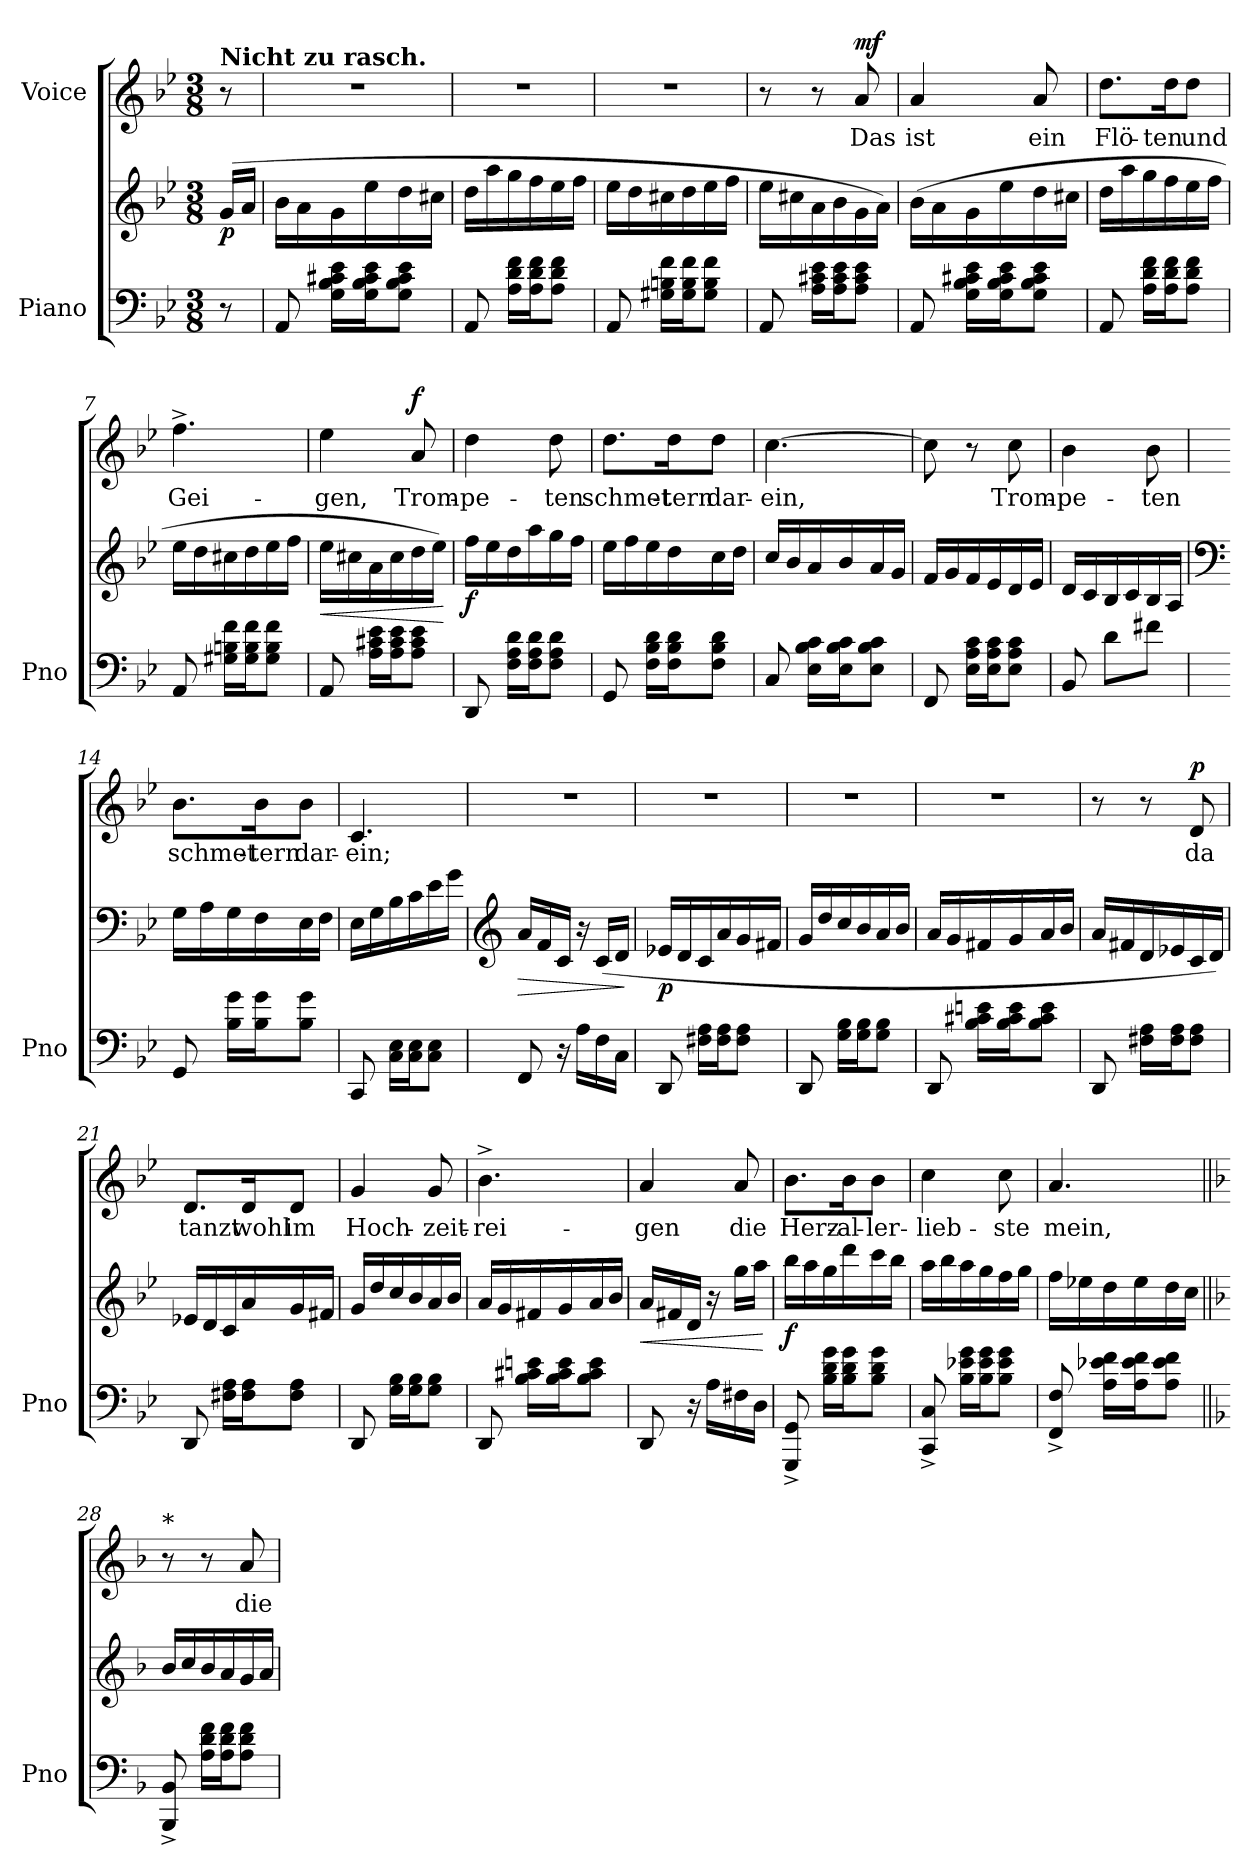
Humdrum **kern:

**kern	**kern	**dynam	**kern	**text	**dynam
*part2	*part2	*part2	*part1	*part1	*part1
*staff3	*staff2	*staff2/3	*staff1	*staff1	*staff1
*I"Piano	*	*	*I"Voice	*	*
*I'Pno	*	*	*	*	*
*clefF4	*clefG2	*	*clefG2	*	*
*k[b-e-]	*k[b-e-]	*	*k[b-e-]	*	*
*M3/8	*M3/8	*	*M3/8	*	*
=	=	=	=	=	=
!	!	!	!LO:TX:a:B:t=Nicht zu rasch.	!	!
!	!	!LO:DY:b	!	!	!
8r	(>16g/LL	p	8r	.	.
.	16a/JJ	.	.	.	.
=1	=1	=1	=1	=1	=1
8AA/	16b-\LL	.	4.r	.	.
.	16a\	.	.	.	.
16G\ 16B-\ 16c#X\ 16e-\LL	16g\	.	.	.	.
16G\ 16B-\ 16c#\ 16e-\J	16ee-\	.	.	.	.
8G\ 8B-\ 8c#\ 8e-\J	16dd\	.	.	.	.
.	16cc#X\JJ	.	.	.	.
=2	=2	=2	=2	=2	=2
8AA/	16dd\LL	.	4.r	.	.
.	16aa\	.	.	.	.
16A\ 16d\ 16f\LL	16gg\	.	.	.	.
16A\ 16d\ 16f\J	16ff\	.	.	.	.
8A\ 8d\ 8f\J	16ee-\	.	.	.	.
.	16ff\JJ	.	.	.	.
=3	=3	=3	=3	=3	=3
8AA/	16ee-\LL	.	4.r	.	.
.	16dd\	.	.	.	.
16G#X\ 16Bn\ 16f\LL	16cc#X\	.	.	.	.
16G#\ 16B\ 16f\J	16dd\	.	.	.	.
8G#\ 8B\ 8f\J	16ee-\	.	.	.	.
.	16ff\JJ	.	.	.	.
=4	=4	=4	=4	=4	=4
8AA/	16ee-\LL	.	8r	.	.
.	16cc#X\	.	.	.	.
16A\ 16c#X\ 16e-\LL	16a\	.	8r	.	.
16A\ 16c#\ 16e-\J	16b-\	.	.	.	.
!	!	!	!	!LO:LY:b	!LO:DY:a
8A\ 8c#\ 8e-\J	16g\	.	8a/	Das	mf
.	16a\JJ)	.	.	.	.
=5	=5	=5	=5	=5	=5
!	!	!	!	!LO:LY:b	!
8AA/	(>16b-\LL	.	4a/	ist	.
.	16a\	.	.	.	.
16G\ 16B-\ 16c#X\ 16e-\LL	16g\	.	.	.	.
16G\ 16B-\ 16c#\ 16e-\J	16ee-\	.	.	.	.
!	!	!	!	!LO:LY:b	!
8G\ 8B-\ 8c#\ 8e-\J	16dd\	.	8a/	ein	.
.	16cc#X\JJ	.	.	.	.
=6	=6	=6	=6	=6	=6
!	!	!	!	!LO:LY:b	!
8AA/	16dd\LL	.	8.dd\L	Flö-	.
.	16aa\	.	.	.	.
16A\ 16d\ 16f\LL	16gg\	.	.	.	.
!	!	!	!	!LO:LY:b	!
16A\ 16d\ 16f\J	16ff\	.	16dd\K	-ten	.
!	!	!	!	!LO:LY:b	!
8A\ 8d\ 8f\J	16ee-\	.	8dd\J	und	.
.	16ff\JJ	.	.	.	.
!!LO:LB:g=z
=7	=7	=7	=7	=7	=7
!	!	!	!	!LO:LY:b	!
8AA/	16ee-\LL	.	4.ff^\	Gei-	.
.	16dd\	.	.	.	.
16G#X\ 16Bn\ 16f\LL	16cc#X\	.	.	.	.
16G#\ 16B\ 16f\J	16dd\	.	.	.	.
8G#\ 8B\ 8f\J	16ee-\	.	.	.	.
.	16ff\JJ	.	.	.	.
=8	=8	=8	=8	=8	=8
!	!	!LO:HP:b	!	!LO:LY:b	!
8AA/	16ee-\LL	<	4ee-\	-gen,	.
.	16cc#X\	.	.	.	.
16A\ 16c#X\ 16e-\LL	16a\	.	.	.	.
16A\ 16c#\ 16e-\J	16cc#\	.	.	.	.
!	!	!	!	!LO:LY:b	!LO:DY:a
8A\ 8c#\ 8e-\J	16dd\	.	8a/	Trom-	f
.	16ee-\JJ)	.	.	.	.
.	.	[	.	.	.
=9	=9	=9	=9	=9	=9
!	!	!LO:DY:b	!	!LO:LY:b	!
8DD/	16ff\LL	f	4dd\	-pe-	.
.	16ee-\	.	.	.	.
16F\ 16A\ 16d\LL	16dd\	.	.	.	.
16F\ 16A\ 16d\J	16aa\	.	.	.	.
!	!	!	!	!LO:LY:b	!
8F\ 8A\ 8d\J	16gg\	.	8dd\	-ten	.
.	16ff\JJ	.	.	.	.
=10	=10	=10	=10	=10	=10
!	!	!	!	!LO:LY:b	!
8GG/	16ee-\LL	.	8.dd\L	schmet-	.
.	16ff\	.	.	.	.
16F\ 16B-\ 16d\LL	16ee-\	.	.	.	.
!	!	!	!	!LO:LY:b	!
16F\ 16B-\ 16d\J	16dd\	.	16dd\K	-tern	.
!	!	!	!	!LO:LY:b	!
8F\ 8B-\ 8d\J	16cc\	.	8dd\J	dar-	.
.	16dd\JJ	.	.	.	.
=11	=11	=11	=11	=11	=11
!	!	!	!	!LO:LY:b	!
8C/	16cc/LL	.	[4.cc\	-ein,	.
.	16b-/	.	.	.	.
16E-\ 16B-\ 16c\LL	16a/	.	.	.	.
16E-\ 16B-\ 16c\J	16b-/	.	.	.	.
8E-\ 8B-\ 8c\J	16a/	.	.	.	.
.	16g/JJ	.	.	.	.
=12	=12	=12	=12	=12	=12
8FF/	16f/LL	.	8cc\]	.	.
.	16g/	.	.	.	.
16E-\ 16A\ 16c\LL	16f/	.	8r	.	.
16E-\ 16A\ 16c\J	16e-/	.	.	.	.
!	!	!	!	!LO:LY:b	!
8E-\ 8A\ 8c\J	16d/	.	8cc\	Trom-	.
.	16e-/JJ	.	.	.	.
=13	=13	=13	=13	=13	=13
!	!	!	!	!LO:LY:b	!
8BB-/	16d/LL	.	4b-\	-pe-	.
.	16c/	.	.	.	.
8d\L	16B-/	.	.	.	.
.	16c/	.	.	.	.
!	!	!	!	!LO:LY:b	!
8f#X\J	16B-/	.	8b-\	-ten	.
.	16A/JJ	.	.	.	.
!!LO:LB:g=z
=14	=14	=14	=14	=14	=14
*	*clefF4	*	*	*	*
!	!	!	!	!LO:LY:b	!
8GG/	16G\LL	.	8.b-\L	schmet-	.
.	16A\	.	.	.	.
16B-\ 16g\LL	16G\	.	.	.	.
!	!	!	!	!LO:LY:b	!
16B-\ 16g\J	16F\	.	16b-\K	-tern	.
!	!	!	!	!LO:LY:b	!
8B-\ 8g\J	16E-\	.	8b-\J	dar-	.
.	16F\JJ	.	.	.	.
=15	=15	=15	=15	=15	=15
!	!	!	!	!LO:LY:b	!
8CC/	16E-\LL	.	4.c/	-ein;	.
.	16G\	.	.	.	.
16C\ 16E-\LL	16B-\	.	.	.	.
16C\ 16E-\J	16c\	.	.	.	.
8C\ 8E-\J	16e-\	.	.	.	.
.	16g\JJ	.	.	.	.
=16	=16	=16	=16	=16	=16
*	*clefG2	*	*	*	*
!	!	!LO:HP:b	!	!	!
8FF/	16a/LL	>	4.r	.	.
.	16f/	.	.	.	.
16r	16c/JJ	.	.	.	.
16A\LL	16r	.	.	.	.
16F\	(>16c/LL	.	.	.	.
16C\JJ	16d/JJ	.	.	.	.
.	.	]	.	.	.
=17	=17	=17	=17	=17	=17
!	!	!LO:DY:b	!	!	!
8DD/	16e-X/LL	p	4.r	.	.
.	16d/	.	.	.	.
16F#X\ 16A\LL	16c/	.	.	.	.
16F#\ 16A\J	16a/	.	.	.	.
8F#\ 8A\J	16g/	.	.	.	.
.	16f#X/JJ	.	.	.	.
=18	=18	=18	=18	=18	=18
8DD/	16g/LL	.	4.r	.	.
.	16dd/	.	.	.	.
16G\ 16B-\LL	16cc/	.	.	.	.
16G\ 16B-\J	16b-/	.	.	.	.
8G\ 8B-\J	16a/	.	.	.	.
.	16b-/JJ	.	.	.	.
=19	=19	=19	=19	=19	=19
8DD/	16a/LL	.	4.r	.	.
.	16g/	.	.	.	.
16B-\ 16c#X\ 16en\LL	16f#X/	.	.	.	.
16B-\ 16c#\ 16e\J	16g/	.	.	.	.
8B-\ 8c#\ 8e\J	16a/	.	.	.	.
.	16b-/JJ	.	.	.	.
=20	=20	=20	=20	=20	=20
8DD/	16a/LL	.	8r	.	.
.	16f#X/	.	.	.	.
16F#X\ 16A\LL	16d/	.	8r	.	.
16F#\ 16A\J	16e-X/	.	.	.	.
!	!	!	!	!LO:LY:b	!LO:DY:a
8F#\ 8A\J	16c/	.	8d/	da	p
.	16d/JJ)	.	.	.	.
!!LO:LB:g=z
=21	=21	=21	=21	=21	=21
!	!	!	!	!LO:LY:b	!
8DD/	16e-X/LL	.	8.d/L	tanzt	.
.	16d/	.	.	.	.
16F#X\ 16A\LL	16c/	.	.	.	.
!	!	!	!	!LO:LY:b	!
16F#\ 16A\J	16a/	.	16d/K	wohl	.
!	!	!	!	!LO:LY:b	!
8F#\ 8A\J	16g/	.	8d/J	im	.
.	16f#X/JJ	.	.	.	.
=22	=22	=22	=22	=22	=22
!	!	!	!	!LO:LY:b	!
8DD/	16g/LL	.	4g/	Hoch-	.
.	16dd/	.	.	.	.
16G\ 16B-\LL	16cc/	.	.	.	.
16G\ 16B-\J	16b-/	.	.	.	.
!	!	!	!	!LO:LY:b	!
8G\ 8B-\J	16a/	.	8g/	-zeit-	.
.	16b-/JJ	.	.	.	.
=23	=23	=23	=23	=23	=23
!	!	!	!	!LO:LY:b	!
8DD/	16a/LL	.	4.b-^\	-rei-	.
.	16g/	.	.	.	.
16B-\ 16c#X\ 16en\LL	16f#X/	.	.	.	.
16B-\ 16c#\ 16e\J	16g/	.	.	.	.
8B-\ 8c#\ 8e\J	16a/	.	.	.	.
.	16b-/JJ	.	.	.	.
=24	=24	=24	=24	=24	=24
!	!	!LO:HP:b	!	!LO:LY:b	!
8DD/	16a/LL	<	4a/	-gen	.
.	16f#X/	.	.	.	.
16r	16d/JJ	.	.	.	.
16A\LL	16r	.	.	.	.
!	!	!	!	!LO:LY:b	!
16F#X\	16gg\LL	.	8a/	die	.
16D\JJ	16aa\JJ	.	.	.	.
.	.	[	.	.	.
=25	=25	=25	=25	=25	=25
!	!	!LO:DY:b	!	!LO:LY:b	!
8GGG/^ 8GG/^	16bb-\LL	f	8.b-\L	Herz-	.
.	16aa\	.	.	.	.
16B-\ 16d\ 16g\LL	16gg\	.	.	.	.
!	!	!	!	!LO:LY:b	!
16B-\ 16d\ 16g\J	16ddd\	.	16b-\K	-al-	.
!	!	!	!	!LO:LY:b	!
8B-\ 8d\ 8g\J	16ccc\	.	8b-\J	-ler-	.
.	16bb-\JJ	.	.	.	.
=26	=26	=26	=26	=26	=26
!	!	!	!	!LO:LY:b	!
8CC/^ 8C/^	16aa\LL	.	4cc\	-lieb-	.
.	16bb-\	.	.	.	.
16B-\ 16e-X\ 16g\LL	16aa\	.	.	.	.
16B-\ 16e-\ 16g\J	16gg\	.	.	.	.
!	!	!	!	!LO:LY:b	!
8B-\ 8e-\ 8g\J	16ff\	.	8cc\	-ste	.
.	16gg\JJ	.	.	.	.
=27	=27	=27	=27	=27	=27
!	!	!	!	!LO:LY:b	!
8FF/^ 8F/^	16ff\LL	.	4.a/	mein,	.
.	16ee-X\	.	.	.	.
16A\ 16e-X\ 16f\LL	16dd\	.	.	.	.
16A\ 16e-\ 16f\J	16ee-\	.	.	.	.
8A\ 8e-\ 8f\J	16dd\	.	.	.	.
.	16cc\JJ	.	.	.	.
!!LO:PB:g=z
=28||	=28||	=28||	=28||	=28||	=28||
*k[b-]	*k[b-]	*	*k[b-]	*	*
!	!	!	!LO:TX:a:t=*	!	!
8BBB-/^ 8BB-/^	16b-/LL	.	8r	.	.
.	16cc/	.	.	.	.
16A\ 16d\ 16f\LL	16b-/	.	8r	.	.
16A\ 16d\ 16f\J	16a/	.	.	.	.
!	!	!	!	!LO:LY:b	!
8A\ 8d\ 8f\J	16g/	.	8a/	die	.
.	16a/JJ	.	.	.	.
=	=	=	=	=	=
*-	*-	*-	*-	*-	*-
